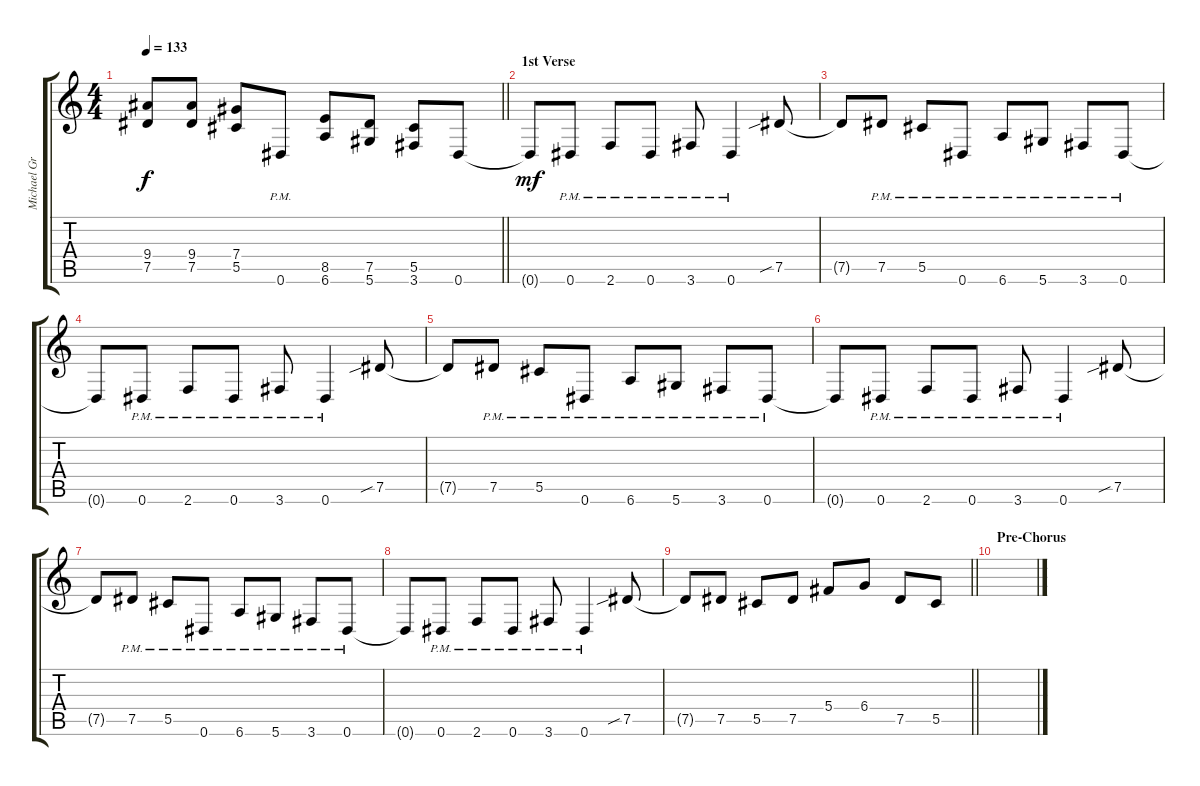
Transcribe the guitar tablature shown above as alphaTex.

\track ("Michael Grant (Lead)" "Michael Gr") {instrument overdrivenguitar}
\staff {score tabs}
\tuning (Eb4 Bb3 Gb3 Db3 Ab2 Eb2) {hide}
\ts (4 4)
\tempo 133
\clef g2
\barLineRight lightlight
\ks c
(9.4{t} 7.5{t}).8{dy f} (9.4 7.5).8 (7.4 5.5).8 0.6{pm}.8 (8.5 6.6).8 (7.5 5.6).8 (5.5 3.6).8 0.6.8 |
\section ("" "1st Verse")
0.6{t}.8{dy mf} 0.6{pm}.8 2.6{pm}.8 0.6{pm}.8 3.6{pm}.8 0.6{pm}.4 7.5{sib}.8 |
7.5{t}.8 7.5{pm}.8 5.5{pm}.8 0.6{pm}.8 6.6{pm}.8 5.6{pm}.8 3.6{pm}.8 0.6{pm}.8 |
0.6{t}.8 0.6{pm}.8 2.6{pm}.8 0.6{pm}.8 3.6{pm}.8 0.6{pm}.4 7.5{sib}.8 |
7.5{t}.8 7.5{pm}.8 5.5{pm}.8 0.6{pm}.8 6.6{pm}.8 5.6{pm}.8 3.6{pm}.8 0.6{pm}.8 |
0.6{t}.8 0.6{pm}.8 2.6{pm}.8 0.6{pm}.8 3.6{pm}.8 0.6{pm}.4 7.5{sib}.8 |
7.5{t}.8 7.5{pm}.8 5.5{pm}.8 0.6{pm}.8 6.6{pm}.8 5.6{pm}.8 3.6{pm}.8 0.6{pm}.8 |
0.6{t}.8 0.6{pm}.8 2.6{pm}.8 0.6{pm}.8 3.6{pm}.8 0.6{pm}.4 7.5{sib}.8 |
\barLineRight lightlight
7.5{t}.8 7.5.8 5.5.8 7.5.8 5.4.8 6.4.8 7.5.8 5.5.8 |
\section ("" "Pre-Chorus")
